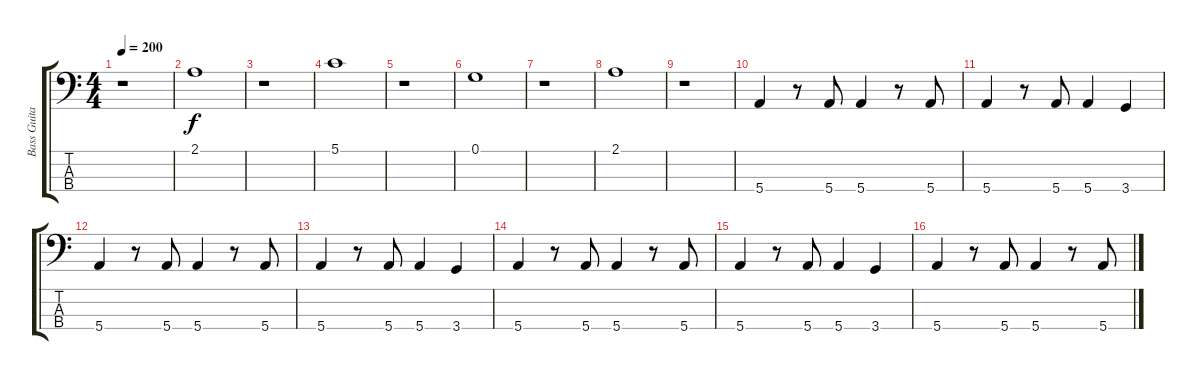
\track ("Bass Guitar" "Bass Guita") {instrument electricbassfinger}
\staff {score tabs}
\tuning (G2 D2 A1 E1) {hide}
\ts (4 4)
\tempo 200
\clef f4
\ks c
r.1{dy f} |
2.1.1 |
r.1 |
5.1.1 |
r.1 |
0.1.1 |
r.1 |
2.1.1 |
r.1 |
5.4.4 r.8 5.4.8 5.4.4 r.8 5.4.8 |
5.4.4 r.8 5.4.8 5.4.4 3.4.4 |
5.4.4 r.8 5.4.8 5.4.4 r.8 5.4.8 |
5.4.4 r.8 5.4.8 5.4.4 3.4.4 |
5.4.4 r.8 5.4.8 5.4.4 r.8 5.4.8 |
5.4.4 r.8 5.4.8 5.4.4 3.4.4 |
5.4.4 r.8 5.4.8 5.4.4 r.8 5.4.8
